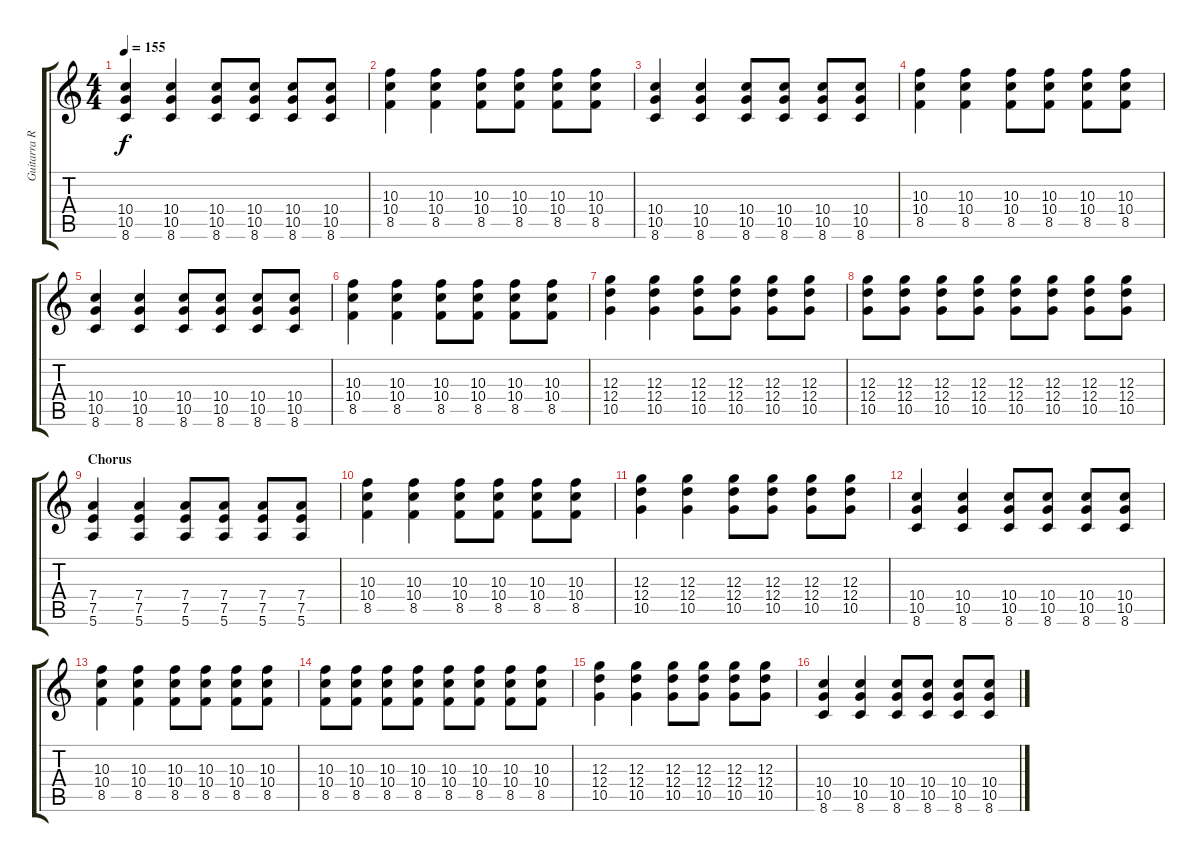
\track ("Guitarra Ritmica" "Guitarra R") {instrument distortionguitar}
\staff {score tabs}
\tuning (E4 B3 G3 D3 A2 E2) {hide}
\ts (4 4)
\tempo 155
\clef g2
\ks c
(10.4 10.5 8.6).4{dy f} (10.4 10.5 8.6).4 (10.4 10.5 8.6).8 (10.4 10.5 8.6).8 (10.4 10.5 8.6).8 (10.4 10.5 8.6).8 |
(10.3 10.4 8.5).4 (10.3 10.4 8.5).4 (10.3 10.4 8.5).8 (10.3 10.4 8.5).8 (10.3 10.4 8.5).8 (10.3 10.4 8.5).8 |
(10.4 10.5 8.6).4 (10.4 10.5 8.6).4 (10.4 10.5 8.6).8 (10.4 10.5 8.6).8 (10.4 10.5 8.6).8 (10.4 10.5 8.6).8 |
(10.3 10.4 8.5).4 (10.3 10.4 8.5).4 (10.3 10.4 8.5).8 (10.3 10.4 8.5).8 (10.3 10.4 8.5).8 (10.3 10.4 8.5).8 |
(10.4 10.5 8.6).4 (10.4 10.5 8.6).4 (10.4 10.5 8.6).8 (10.4 10.5 8.6).8 (10.4 10.5 8.6).8 (10.4 10.5 8.6).8 |
(10.3 10.4 8.5).4 (10.3 10.4 8.5).4 (10.3 10.4 8.5).8 (10.3 10.4 8.5).8 (10.3 10.4 8.5).8 (10.3 10.4 8.5).8 |
(12.3 12.4 10.5).4 (12.3 12.4 10.5).4 (12.3 12.4 10.5).8 (12.3 12.4 10.5).8 (12.3 12.4 10.5).8 (12.3 12.4 10.5).8 |
(12.3 12.4 10.5).8 (12.3 12.4 10.5).8 (12.3 12.4 10.5).8 (12.3 12.4 10.5).8 (12.3 12.4 10.5).8 (12.3 12.4 10.5).8 (12.3 12.4 10.5).8 (12.3 12.4 10.5).8 |
\section ("" "Chorus")
(7.4 7.5 5.6).4 (7.4 7.5 5.6).4 (7.4 7.5 5.6).8 (7.4 7.5 5.6).8 (7.4 7.5 5.6).8 (7.4 7.5 5.6).8 |
(10.3 10.4 8.5).4 (10.3 10.4 8.5).4 (10.3 10.4 8.5).8 (10.3 10.4 8.5).8 (10.3 10.4 8.5).8 (10.3 10.4 8.5).8 |
(12.3 12.4 10.5).4 (12.3 12.4 10.5).4 (12.3 12.4 10.5).8 (12.3 12.4 10.5).8 (12.3 12.4 10.5).8 (12.3 12.4 10.5).8 |
(10.4 10.5 8.6).4 (10.4 10.5 8.6).4 (10.4 10.5 8.6).8 (10.4 10.5 8.6).8 (10.4 10.5 8.6).8 (10.4 10.5 8.6).8 |
(10.3 10.4 8.5).4 (10.3 10.4 8.5).4 (10.3 10.4 8.5).8 (10.3 10.4 8.5).8 (10.3 10.4 8.5).8 (10.3 10.4 8.5).8 |
(10.3 10.4 8.5).8 (10.3 10.4 8.5).8 (10.3 10.4 8.5).8 (10.3 10.4 8.5).8 (10.3 10.4 8.5).8 (10.3 10.4 8.5).8 (10.3 10.4 8.5).8 (10.3 10.4 8.5).8 |
(12.3 12.4 10.5).4 (12.3 12.4 10.5).4 (12.3 12.4 10.5).8 (12.3 12.4 10.5).8 (12.3 12.4 10.5).8 (12.3 12.4 10.5).8 |
(10.4 10.5 8.6).4 (10.4 10.5 8.6).4 (10.4 10.5 8.6).8 (10.4 10.5 8.6).8 (10.4 10.5 8.6).8 (10.4 10.5 8.6).8
